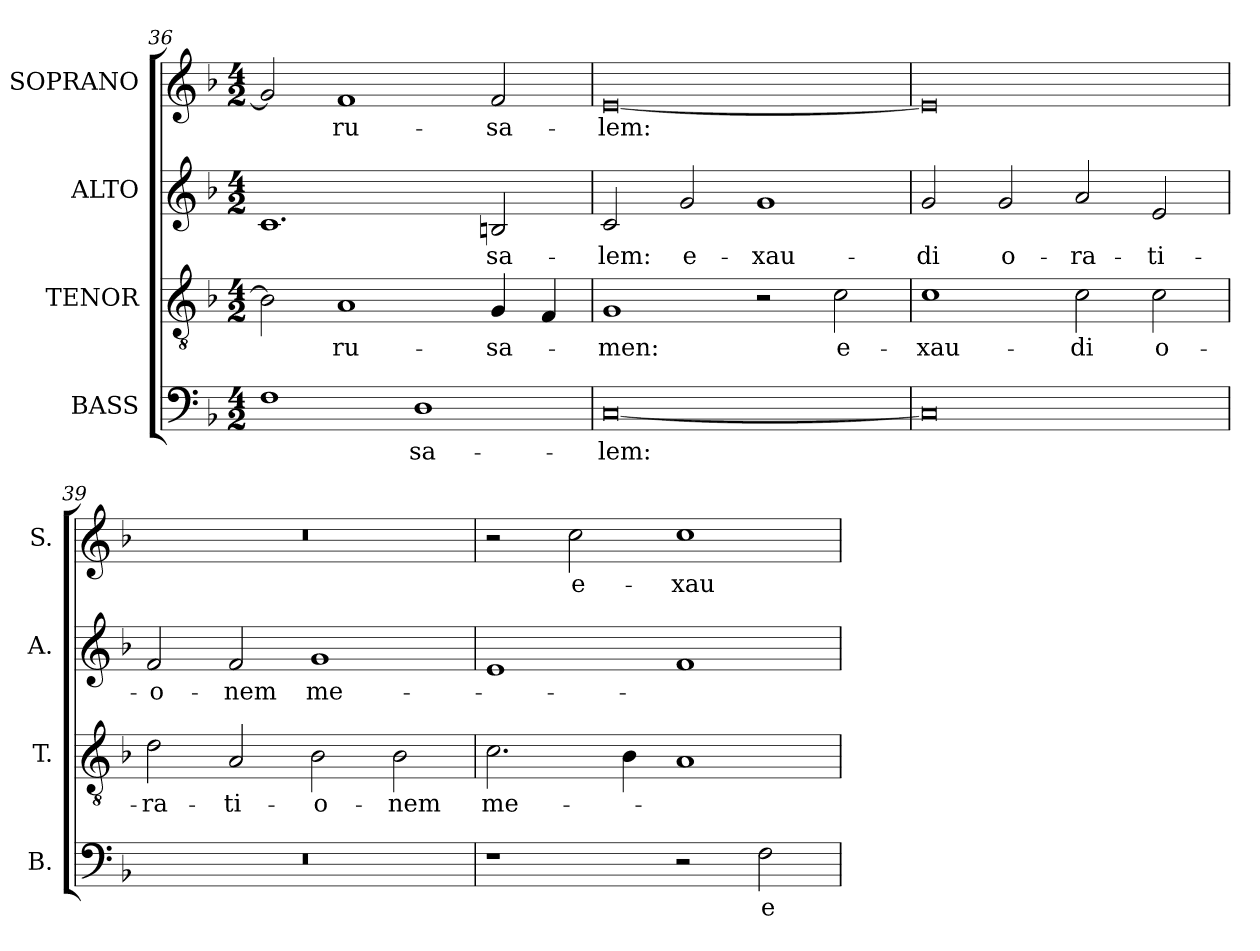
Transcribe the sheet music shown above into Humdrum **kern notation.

**kern	**text	**kern	**text	**kern	**text	**kern	**text
*part4	*part4	*part3	*part3	*part2	*part2	*part1	*part1
*staff4	*staff4	*staff3	*staff3	*staff2	*staff2	*staff1	*staff1
*I"BASS	*	*I"TENOR	*	*I"ALTO	*	*I"SOPRANO	*
*I'B.	*	*I'T.	*	*I'A.	*	*I'S.	*
*clefF4	*	*clefGv2	*	*clefG2	*	*clefG2	*
*	*	*ITrd7c12	*	*	*	*	*
*k[b-]	*	*k[b-]	*	*k[b-]	*	*k[b-]	*
*F:	*	*F:	*	*F:	*	*F:	*
*M4/2	*	*M4/2	*	*M4/2	*	*M4/2	*
=36	=36	=36	=36	=36	=36	=36	=36
1Fi	.	2BB-i\]	.	1.ci	.	2gi/]	.
!	!	!	!LO:LY:b:color=#000000	!	!	!	!
!	!	!	!	!	!	!	!LO:LY:b:color=#000000
.	.	1AAi	-ru-	.	.	1fi	-ru-
!	!LO:LY:b:color=#000000	!	!	!	!	!	!
1Di	-sa-	.	.	.	.	.	.
!	!	!	!LO:LY:b:color=#000000	!	!	!	!
!	!	!	!	!	!LO:LY:b:color=#000000	!	!
!	!	!	!	!	!	!	!LO:LY:b:color=#000000
.	.	4GGi/	-sa-	2Bni/	-sa-	2fi/	-sa-
.	.	4FFi/	.	.	.	.	.
=37	=37	=37	=37	=37	=37	=37	=37
!	!LO:LY:b:color=#000000	!	!	!	!	!	!
!	!	!	!LO:LY:b:color=#000000	!	!	!	!
!	!	!	!	!	!LO:LY:b:color=#000000	!	!
!	!	!	!	!	!	!	!LO:LY:b:color=#000000
[0Ci	-lem:	1GGi	-men:	2ci/	-lem:	[0ei	-lem:
!	!	!	!	!	!LO:LY:b:color=#000000	!	!
.	.	.	.	2gi/	e-	.	.
!	!	!	!	!	!LO:LY:b:color=#000000	!	!
.	.	2r	.	1gi	-xau-	.	.
!	!	!	!LO:LY:b:color=#000000	!	!	!	!
.	.	2Ci\	e-	.	.	.	.
=38	=38	=38	=38	=38	=38	=38	=38
!	!	!	!LO:LY:b:color=#000000	!	!	!	!
!	!	!	!	!	!LO:LY:b:color=#000000	!	!
0Ci]	.	1Ci	-xau-	2gi/	-di	0ei]	.
!	!	!	!	!	!LO:LY:b:color=#000000	!	!
.	.	.	.	2gi/	o-	.	.
!	!	!	!LO:LY:b:color=#000000	!	!	!	!
!	!	!	!	!	!LO:LY:b:color=#000000	!	!
.	.	2Ci\	-di	2ai/	-ra-	.	.
!	!	!	!LO:LY:b:color=#000000	!	!	!	!
!	!	!	!	!	!LO:LY:b:color=#000000	!	!
.	.	2Ci\	o-	2ei/	-ti-	.	.
=39	=39	=39	=39	=39	=39	=39	=39
!LO:N:vis=1	!	!	!	!	!	!	!
!	!	!	!LO:LY:b:color=#000000	!	!	!	!
!	!	!	!	!	!LO:LY:b:color=#000000	!LO:N:vis=1	!
0r	.	2Di\	-ra-	2fi/	-o-	0r	.
!	!	!	!LO:LY:b:color=#000000	!	!	!	!
!	!	!	!	!	!LO:LY:b:color=#000000	!	!
.	.	2AAi/	-ti-	2fi/	-nem	.	.
!	!	!	!LO:LY:b:color=#000000	!	!	!	!
!	!	!	!	!	!LO:LY:b:color=#000000	!	!
.	.	2BB-i\	-o-	1gi	me-	.	.
!	!	!	!LO:LY:b:color=#000000	!	!	!	!
.	.	2BB-i\	-nem	.	.	.	.
!!LO:PB:g=z
=40	=40	=40	=40	=40	=40	=40	=40
!	!	!	!LO:LY:b:color=#000000	!	!	!	!
1r	.	2.Ci\	me-	1ei	.	2r	.
!	!	!	!	!	!	!	!LO:LY:b:color=#000000
.	.	.	.	.	.	2cci\	e-
.	.	4BB-i\	.	.	.	.	.
!	!	!	!	!	!	!	!LO:LY:b:color=#000000
2r	.	1AAi	.	1fi	.	1cci	-xau-
!	!LO:LY:b:color=#000000	!	!	!	!	!	!
2Fi\	e	.	.	.	.	.	.
=	=	=	=	=	=	=	=
*-	*-	*-	*-	*-	*-	*-	*-
